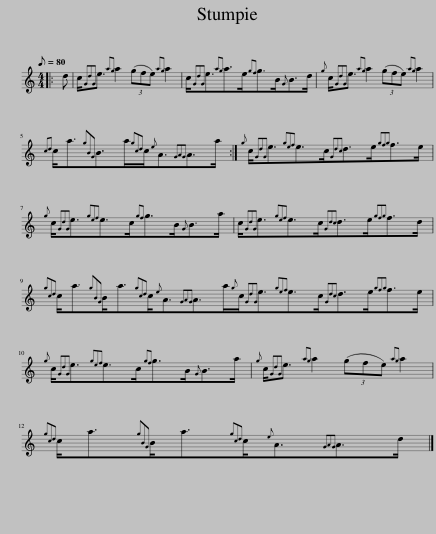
X:1
L:1/8
Q:1/8=80
M:4/4
I:linebreak $
K:C
V:1 treble
V:1
|: d | c/{GdG}e3/2{ag} a2 (3(gfe){ag} a2 | c/{GdG}e3/2{ag}a>e{gf}g>B{G}B>d |{g} c/{GdG}e3/2{ag} a2 (3(gfe){ag} a2 |${cd} c<a{gBG}B>a{gcd}c/{e}A3/2{GAG}A>a :| %5
{g} c/{GdG}e3/2{gef}e>c{Gdc}d>e{gfg}f>e |${g} c/{GdG}e3/2{gef}e>c{gf}g>B{G}B>a | c/{GdG}e3/2{gef}e>c{Gdc}d>e{gfg}f>d |${gcd} c<a{gBG}B<a{gcd}c/{e}A3/2{GAG}A>a{g}c/{GdG}e3/2{gef}e>c{Gdc}d>e{gfg}f>e |${g} c/{GdG}e3/2{gef}e>c{gf}g>B{G}B>a | %10
{g} c/{GdG}e3/2{ag} a2 (3(gfe){ag} a2 |${gcd} c<a{gBG}B<a{gcd}c/{e}A3/2{GAG}A>d |] %12
